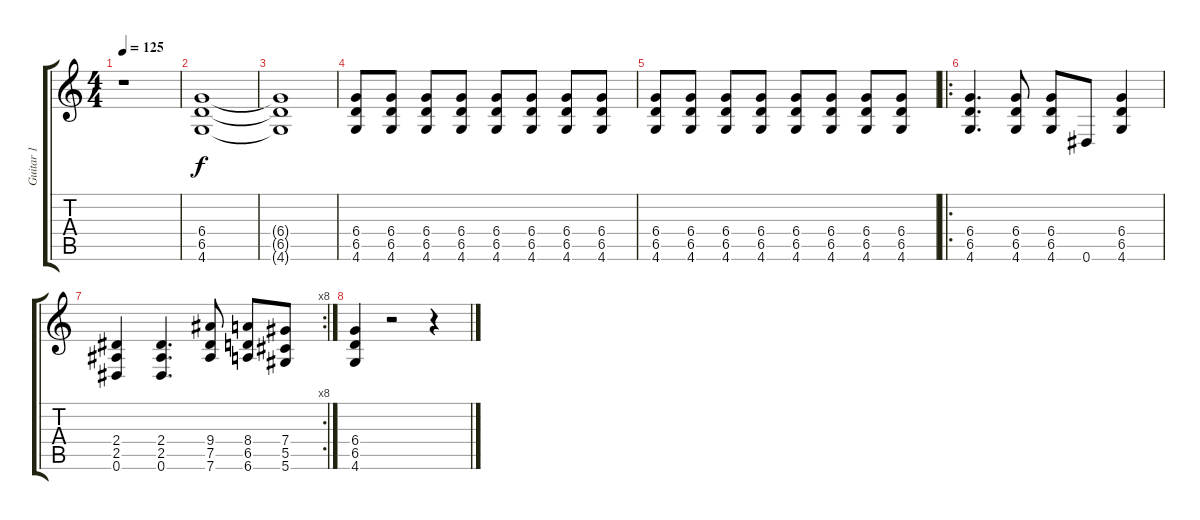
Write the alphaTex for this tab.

\track ("Guitar 1" "Guitar 1") {instrument distortionguitar}
\staff {score tabs}
\tuning (Eb4 Bb3 Gb3 Db3 Ab2 Eb2) {hide}
\ts (4 4)
\tempo 125
\clef g2
\ks c
r.1{dy f} |
(6.4 6.5 4.6).1 |
(6.4{t} 6.5{t} 4.6{t}).1 |
(6.4 6.5 4.6).8 (6.4 6.5 4.6).8 (6.4 6.5 4.6).8 (6.4 6.5 4.6).8 (6.4 6.5 4.6).8 (6.4 6.5 4.6).8 (6.4 6.5 4.6).8 (6.4 6.5 4.6).8 |
(6.4 6.5 4.6).8 (6.4 6.5 4.6).8 (6.4 6.5 4.6).8 (6.4 6.5 4.6).8 (6.4 6.5 4.6).8 (6.4 6.5 4.6).8 (6.4 6.5 4.6).8 (6.4 6.5 4.6).8 |
\ro
(6.4 6.5 4.6).4{d} (6.4 6.5 4.6).8 (6.4 6.5 4.6).8 0.6.8 (6.4 6.5 4.6).4 |
\rc 8
(2.4 2.5 0.6).4 (2.4 2.5 0.6).4{d} (9.4 7.5 7.6).8 (8.4 6.5 6.6).8 (7.4 5.5 5.6).8 |
(6.4 6.5 4.6).4 r.2 r.4
